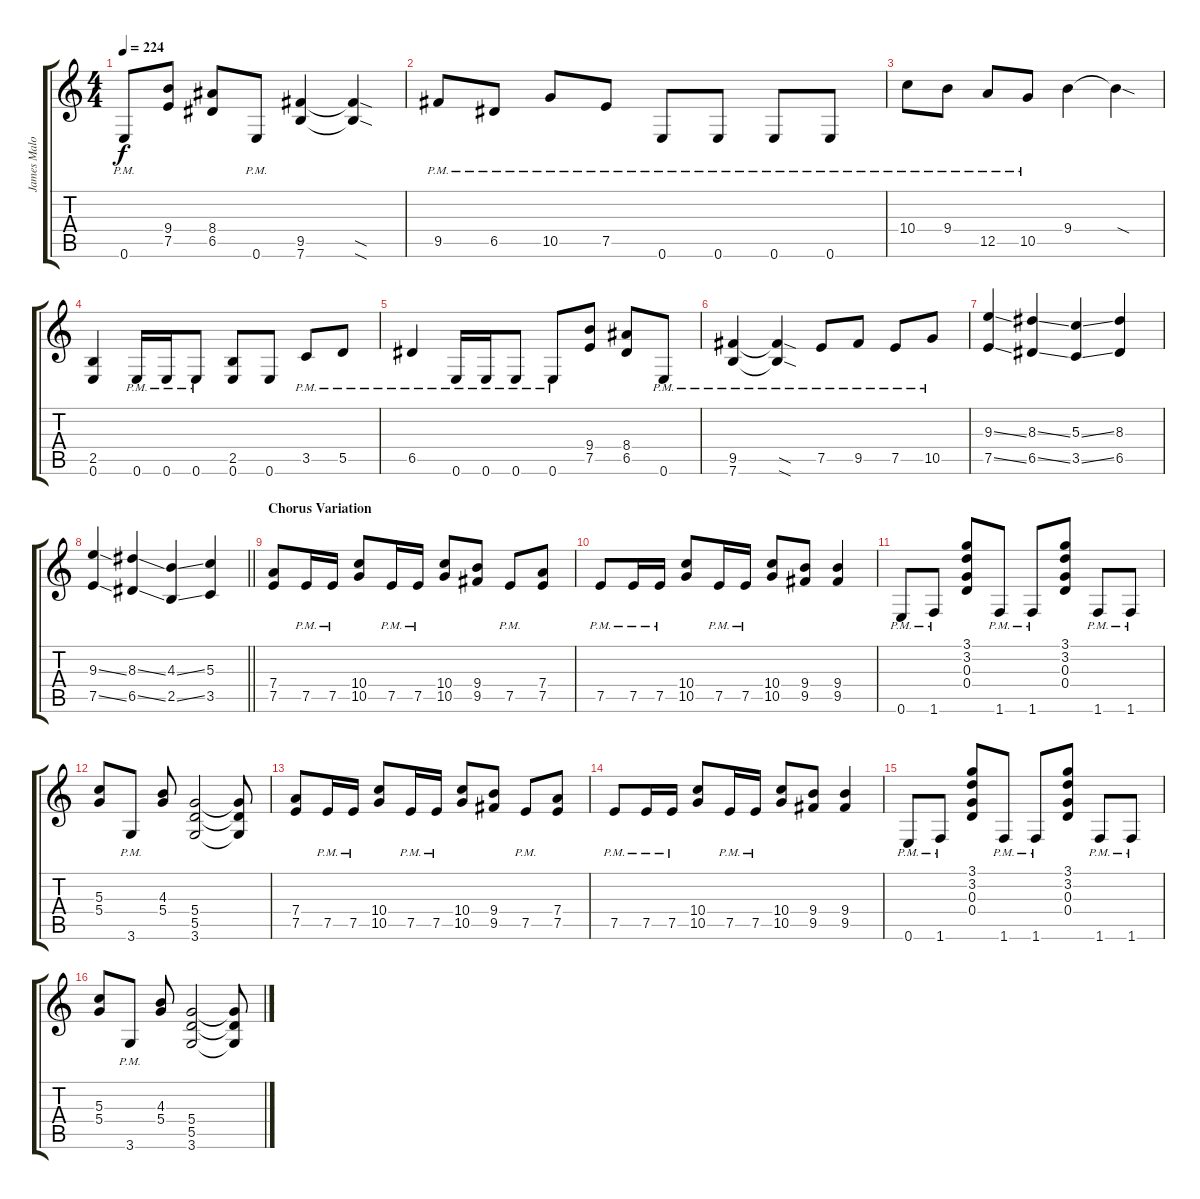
\track ("James Malone Rhythm" "James Malo") {instrument distortionguitar}
\staff {score tabs}
\tuning (E4 B3 G3 D3 A2 E2) {hide}
\ts (4 4)
\tempo 224
\clef g2
\ks c
0.6{pm}.8{dy f} (9.4 7.5).8 (8.4 6.5).8 0.6{pm}.8 (9.5 7.6).4 (9.5{sod t} 7.6{sod t}).4 |
9.5{pm}.8 6.5{pm}.8 10.5{pm}.8 7.5{pm}.8 0.6{pm}.8 0.6{pm}.8 0.6{pm}.8 0.6{pm}.8 |
10.4{pm}.8 9.4{pm}.8 12.5{pm}.8 10.5{pm}.8 9.4.4 9.4{sod t}.4 |
(2.5 0.6).4 0.6{pm}.16 0.6{pm}.16 0.6{pm}.8 (2.5 0.6).8 0.6.8 3.5{pm}.8 5.5{pm}.8 |
6.5{pm}.4 0.6{pm}.16 0.6{pm}.16 0.6{pm}.8 0.6{pm}.8 (9.4 7.5).8 (8.4 6.5).8 0.6{pm}.8 |
(9.5{pm} 7.6).4 (9.5{sod pm t} 7.6{sod t}).4 7.5{pm}.8 9.5{pm}.8 7.5{pm}.8 10.5{pm}.8 |
(9.3{ss} 7.5{ss}).4 (8.3{ss} 6.5{ss}).4 (5.3{ss} 3.5{ss}).4 (8.3 6.5).4 |
\barLineRight lightlight
(9.3{ss} 7.5{ss}).4 (8.3{ss} 6.5{ss}).4 (4.3{ss} 2.5{ss}).4 (5.3 3.5).4 |
\section ("" "Chorus Variation")
(7.4 7.5).8 7.5{pm}.16 7.5{pm}.16 (10.4 10.5).8 7.5{pm}.16 7.5{pm}.16 (10.4 10.5).8 (9.4 9.5).8 7.5{pm}.8 (7.4 7.5).8 |
7.5{pm}.8 7.5{pm}.16 7.5{pm}.16 (10.4 10.5).8 7.5{pm}.16 7.5{pm}.16 (10.4 10.5).8 (9.4 9.5).8 (9.4 9.5).4 |
0.6{pm}.8 1.6{pm}.8 (3.1 3.2 0.3 0.4).8 1.6{pm}.8 1.6{pm}.8 (3.1 3.2 0.3 0.4).8 1.6{pm}.8 1.6{pm}.8 |
(5.3 5.4).8 3.6{pm}.8 (4.3 5.4).8 (5.4 5.5 3.6).2 (5.4{t} 5.5{t} 3.6{t}).8 |
(7.4 7.5).8 7.5{pm}.16 7.5{pm}.16 (10.4 10.5).8 7.5{pm}.16 7.5{pm}.16 (10.4 10.5).8 (9.4 9.5).8 7.5{pm}.8 (7.4 7.5).8 |
7.5{pm}.8 7.5{pm}.16 7.5{pm}.16 (10.4 10.5).8 7.5{pm}.16 7.5{pm}.16 (10.4 10.5).8 (9.4 9.5).8 (9.4 9.5).4 |
0.6{pm}.8 1.6{pm}.8 (3.1 3.2 0.3 0.4).8 1.6{pm}.8 1.6{pm}.8 (3.1 3.2 0.3 0.4).8 1.6{pm}.8 1.6{pm}.8 |
(5.3 5.4).8 3.6{pm}.8 (4.3 5.4).8 (5.4 5.5 3.6).2 (5.4{t} 5.5{t} 3.6{t}).8
